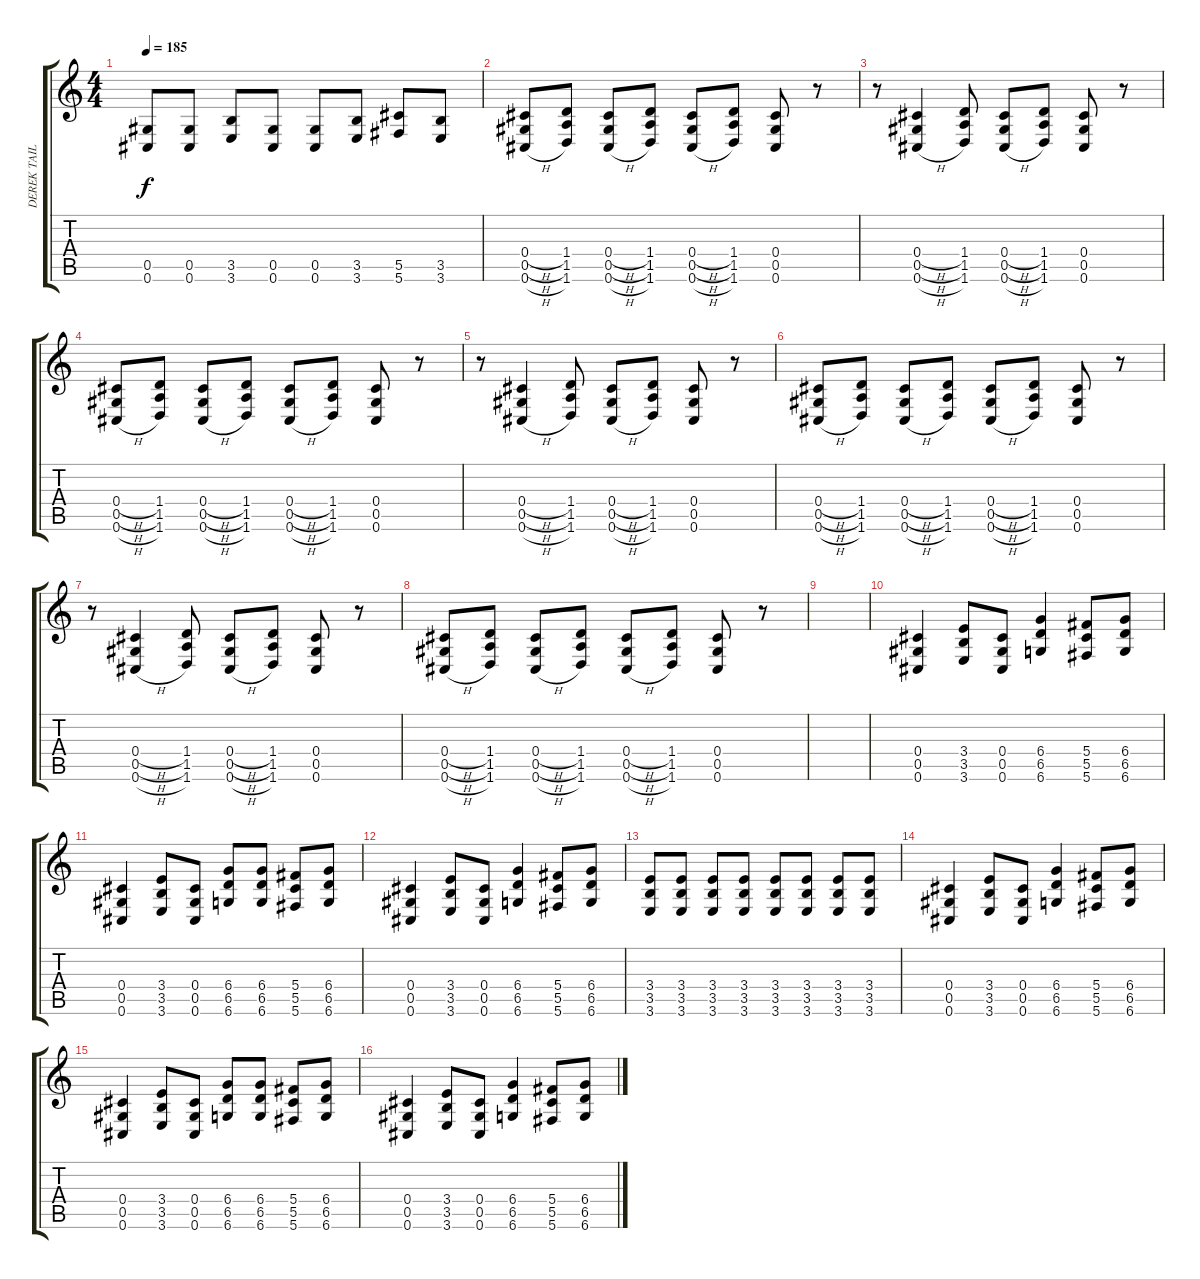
\track ("DEREK TAILER -  guitar " "DEREK TAIL") {instrument distortionguitar}
\staff {score tabs}
\tuning (Eb4 Bb3 Gb3 Db3 Ab2 Db2) {hide}
\ts (4 4)
\tempo 185
\clef g2
\ks c
(0.5 0.6).8{dy f} (0.5 0.6).8 (3.5 3.6).8 (0.5 0.6).8 (0.5 0.6).8 (3.5 3.6).8 (5.5 5.6).8 (3.5 3.6).8 |
(0.4{h} 0.5{h} 0.6{h}).8 (1.4 1.5 1.6).8 (0.4{h} 0.5{h} 0.6{h}).8 (1.4 1.5 1.6).8 (0.4{h} 0.5{h} 0.6{h}).8 (1.4 1.5 1.6).8 (0.4 0.5 0.6).8 r.8 |
r.8 (0.4{h} 0.5{h} 0.6{h}).4 (1.4 1.5 1.6).8 (0.4{h} 0.5{h} 0.6{h}).8 (1.4 1.5 1.6).8 (0.4 0.5 0.6).8 r.8 |
(0.4{h} 0.5{h} 0.6{h}).8 (1.4 1.5 1.6).8 (0.4{h} 0.5{h} 0.6{h}).8 (1.4 1.5 1.6).8 (0.4{h} 0.5{h} 0.6{h}).8 (1.4 1.5 1.6).8 (0.4 0.5 0.6).8 r.8 |
r.8 (0.4{h} 0.5{h} 0.6{h}).4 (1.4 1.5 1.6).8 (0.4{h} 0.5{h} 0.6{h}).8 (1.4 1.5 1.6).8 (0.4 0.5 0.6).8 r.8 |
(0.4{h} 0.5{h} 0.6{h}).8 (1.4 1.5 1.6).8 (0.4{h} 0.5{h} 0.6{h}).8 (1.4 1.5 1.6).8 (0.4{h} 0.5{h} 0.6{h}).8 (1.4 1.5 1.6).8 (0.4 0.5 0.6).8 r.8 |
r.8 (0.4{h} 0.5{h} 0.6{h}).4 (1.4 1.5 1.6).8 (0.4{h} 0.5{h} 0.6{h}).8 (1.4 1.5 1.6).8 (0.4 0.5 0.6).8 r.8 |
(0.4{h} 0.5{h} 0.6{h}).8 (1.4 1.5 1.6).8 (0.4{h} 0.5{h} 0.6{h}).8 (1.4 1.5 1.6).8 (0.4{h} 0.5{h} 0.6{h}).8 (1.4 1.5 1.6).8 (0.4 0.5 0.6).8 r.8 |
|
(0.4 0.5 0.6).4 (3.4 3.5 3.6).8 (0.4 0.5 0.6).8 (6.4 6.5 6.6).4 (5.4 5.5 5.6).8 (6.4 6.5 6.6).8 |
(0.4 0.5 0.6).4 (3.4 3.5 3.6).8 (0.4 0.5 0.6).8 (6.4 6.5 6.6).8 (6.4 6.5 6.6).8 (5.4 5.5 5.6).8 (6.4 6.5 6.6).8 |
(0.4 0.5 0.6).4 (3.4 3.5 3.6).8 (0.4 0.5 0.6).8 (6.4 6.5 6.6).4 (5.4 5.5 5.6).8 (6.4 6.5 6.6).8 |
(3.4 3.5 3.6).8 (3.4 3.5 3.6).8 (3.4 3.5 3.6).8 (3.4 3.5 3.6).8 (3.4 3.5 3.6).8 (3.4 3.5 3.6).8 (3.4 3.5 3.6).8 (3.4 3.5 3.6).8 |
(0.4 0.5 0.6).4 (3.4 3.5 3.6).8 (0.4 0.5 0.6).8 (6.4 6.5 6.6).4 (5.4 5.5 5.6).8 (6.4 6.5 6.6).8 |
(0.4 0.5 0.6).4 (3.4 3.5 3.6).8 (0.4 0.5 0.6).8 (6.4 6.5 6.6).8 (6.4 6.5 6.6).8 (5.4 5.5 5.6).8 (6.4 6.5 6.6).8 |
(0.4 0.5 0.6).4 (3.4 3.5 3.6).8 (0.4 0.5 0.6).8 (6.4 6.5 6.6).4 (5.4 5.5 5.6).8 (6.4 6.5 6.6).8
